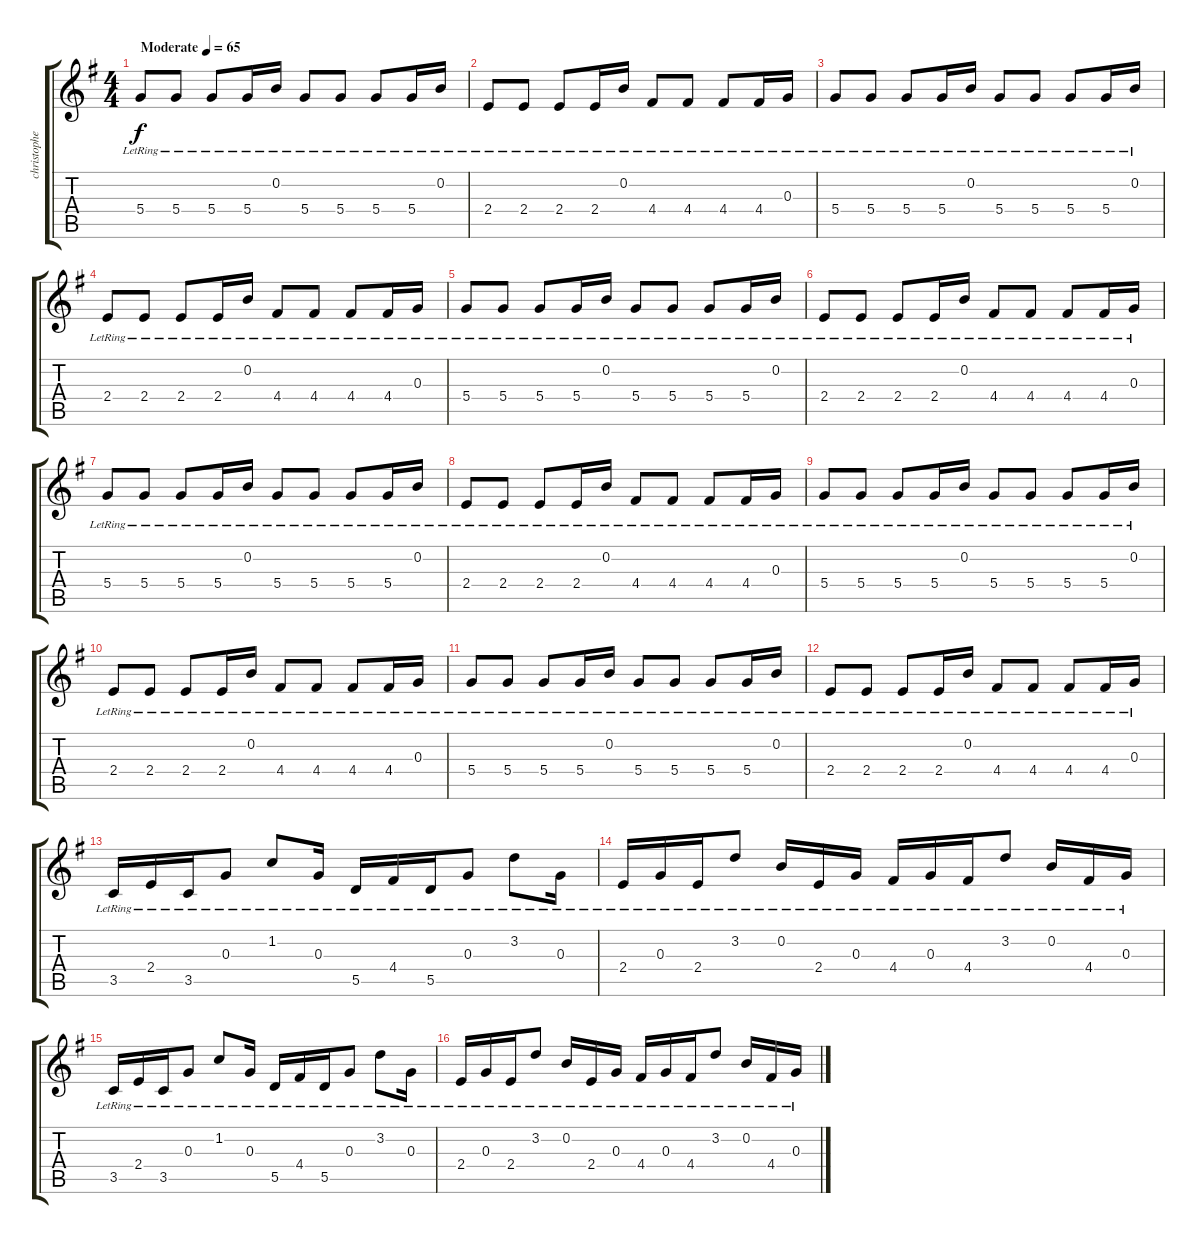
\track ("christophers river" "christophe") {instrument electricguitarclean}
\staff {score tabs}
\tuning (E4 B3 G3 D3 A2 D2) {hide}
\ts (4 4)
\tempo (65 "Moderate")
\clef g2
\ks g
5.4{lr}.8{dy f instrument electricguitarclean} 5.4{lr}.8 5.4{lr}.8 5.4{lr}.16 0.2{lr}.16 5.4{lr}.8 5.4{lr}.8 5.4{lr}.8 5.4{lr}.16 0.2{lr}.16 |
2.4{lr}.8 2.4{lr}.8 2.4{lr}.8 2.4{lr}.16 0.2{lr}.16 4.4{lr}.8 4.4{lr}.8 4.4{lr}.8 4.4{lr}.16 0.3{lr}.16 |
5.4{lr}.8 5.4{lr}.8 5.4{lr}.8 5.4{lr}.16 0.2{lr}.16 5.4{lr}.8 5.4{lr}.8 5.4{lr}.8 5.4{lr}.16 0.2{lr}.16 |
2.4{lr}.8 2.4{lr}.8 2.4{lr}.8 2.4{lr}.16 0.2{lr}.16 4.4{lr}.8 4.4{lr}.8 4.4{lr}.8 4.4{lr}.16 0.3{lr}.16 |
5.4{lr}.8 5.4{lr}.8 5.4{lr}.8 5.4{lr}.16 0.2{lr}.16 5.4{lr}.8 5.4{lr}.8 5.4{lr}.8 5.4{lr}.16 0.2{lr}.16 |
2.4{lr}.8 2.4{lr}.8 2.4{lr}.8 2.4{lr}.16 0.2{lr}.16 4.4{lr}.8 4.4{lr}.8 4.4{lr}.8 4.4{lr}.16 0.3{lr}.16 |
5.4{lr}.8 5.4{lr}.8 5.4{lr}.8 5.4{lr}.16 0.2{lr}.16 5.4{lr}.8 5.4{lr}.8 5.4{lr}.8 5.4{lr}.16 0.2{lr}.16 |
2.4{lr}.8 2.4{lr}.8 2.4{lr}.8 2.4{lr}.16 0.2{lr}.16 4.4{lr}.8 4.4{lr}.8 4.4{lr}.8 4.4{lr}.16 0.3{lr}.16 |
5.4{lr}.8 5.4{lr}.8 5.4{lr}.8 5.4{lr}.16 0.2{lr}.16 5.4{lr}.8 5.4{lr}.8 5.4{lr}.8 5.4{lr}.16 0.2{lr}.16 |
2.4{lr}.8 2.4{lr}.8 2.4{lr}.8 2.4{lr}.16 0.2{lr}.16 4.4{lr}.8 4.4{lr}.8 4.4{lr}.8 4.4{lr}.16 0.3{lr}.16 |
5.4{lr}.8 5.4{lr}.8 5.4{lr}.8 5.4{lr}.16 0.2{lr}.16 5.4{lr}.8 5.4{lr}.8 5.4{lr}.8 5.4{lr}.16 0.2{lr}.16 |
2.4{lr}.8 2.4{lr}.8 2.4{lr}.8 2.4{lr}.16 0.2{lr}.16 4.4{lr}.8 4.4{lr}.8 4.4{lr}.8 4.4{lr}.16 0.3{lr}.16 |
3.5{lr}.16 2.4{lr}.16 3.5{lr}.16 0.3{lr}.8 1.2{lr}.8 0.3{lr}.16 5.5{lr}.16 4.4{lr}.16 5.5{lr}.16 0.3{lr}.8 3.2{lr}.8 0.3{lr}.16 |
2.4{lr}.16 0.3{lr}.16 2.4{lr}.16 3.2{lr}.8 0.2{lr}.16 2.4{lr}.16 0.3{lr}.16 4.4{lr}.16 0.3{lr}.16 4.4{lr}.16 3.2{lr}.8 0.2{lr}.16 4.4{lr}.16 0.3{lr}.16 |
3.5{lr}.16 2.4{lr}.16 3.5{lr}.16 0.3{lr}.8 1.2{lr}.8 0.3{lr}.16 5.5{lr}.16 4.4{lr}.16 5.5{lr}.16 0.3{lr}.8 3.2{lr}.8 0.3{lr}.16 |
2.4{lr}.16 0.3{lr}.16 2.4{lr}.16 3.2{lr}.8 0.2{lr}.16 2.4{lr}.16 0.3{lr}.16 4.4{lr}.16 0.3{lr}.16 4.4{lr}.16 3.2{lr}.8 0.2{lr}.16 4.4{lr}.16 0.3{lr}.16
